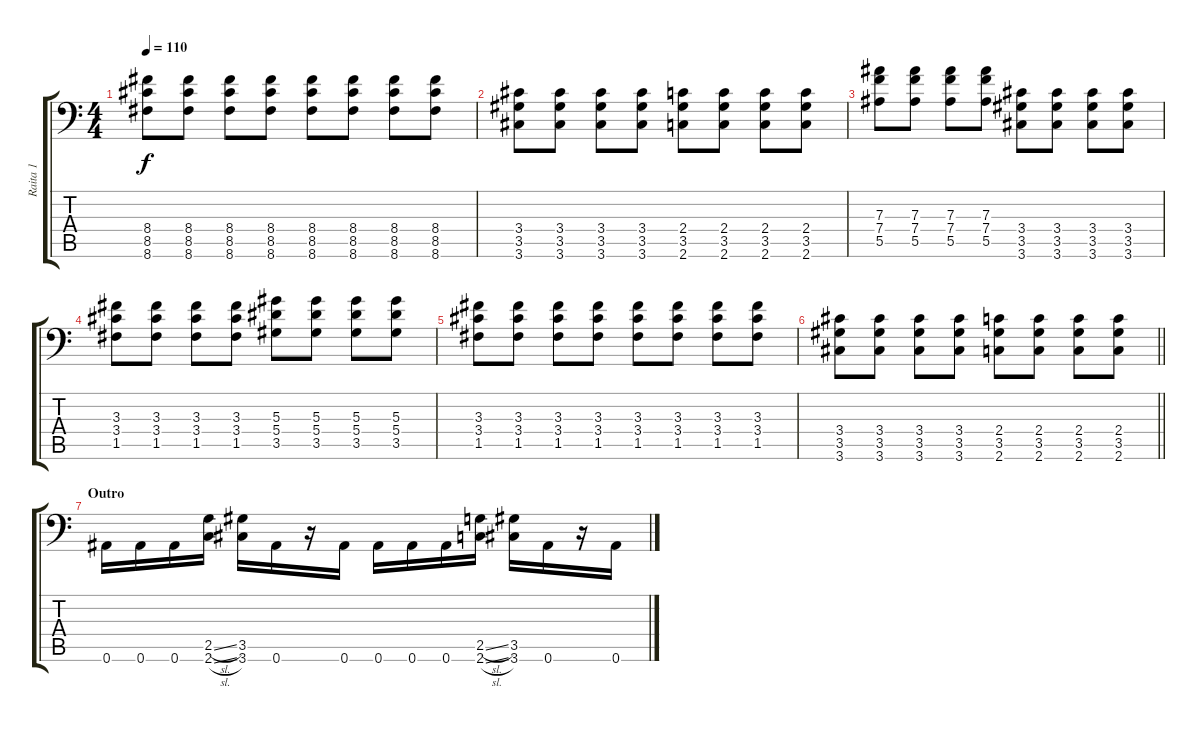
\track ("Raita 1" "Raita 1") {instrument distortionguitar}
\staff {score tabs}
\tuning (C4 G3 Eb3 Bb2 F2 Bb1) {hide}
\ts (4 4)
\tempo 110
\clef f4
\ks c
(8.4 8.5 8.6).8{dy f} (8.4 8.5 8.6).8 (8.4 8.5 8.6).8 (8.4 8.5 8.6).8 (8.4 8.5 8.6).8 (8.4 8.5 8.6).8 (8.4 8.5 8.6).8 (8.4 8.5 8.6).8 |
(3.4 3.5 3.6).8 (3.4 3.5 3.6).8 (3.4 3.5 3.6).8 (3.4 3.5 3.6).8 (2.4 3.5 2.6).8 (2.4 3.5 2.6).8 (2.4 3.5 2.6).8 (2.4 3.5 2.6).8 |
(7.3 7.4 5.5).8 (7.3 7.4 5.5).8 (7.3 7.4 5.5).8 (7.3 7.4 5.5).8 (3.4 3.5 3.6).8 (3.4 3.5 3.6).8 (3.4 3.5 3.6).8 (3.4 3.5 3.6).8 |
(3.3 3.4 1.5).8 (3.3 3.4 1.5).8 (3.3 3.4 1.5).8 (3.3 3.4 1.5).8 (5.3 5.4 3.5).8 (5.3 5.4 3.5).8 (5.3 5.4 3.5).8 (5.3 5.4 3.5).8 |
(3.3 3.4 1.5).8 (3.3 3.4 1.5).8 (3.3 3.4 1.5).8 (3.3 3.4 1.5).8 (3.3 3.4 1.5).8 (3.3 3.4 1.5).8 (3.3 3.4 1.5).8 (3.3 3.4 1.5).8 |
\barLineRight lightlight
(3.4 3.5 3.6).8 (3.4 3.5 3.6).8 (3.4 3.5 3.6).8 (3.4 3.5 3.6).8 (2.4 3.5 2.6).8 (2.4 3.5 2.6).8 (2.4 3.5 2.6).8 (2.4 3.5 2.6).8 |
\section ("" "Outro")
0.6.16 0.6.16 0.6.16 (2.5{sl} 2.6{sl}).16 (3.5 3.6).16 0.6.16 r.16 0.6.16 0.6.16 0.6.16 0.6.16 (2.5{sl} 2.6{sl}).16 (3.5 3.6).16 0.6.16 r.16 0.6.16
